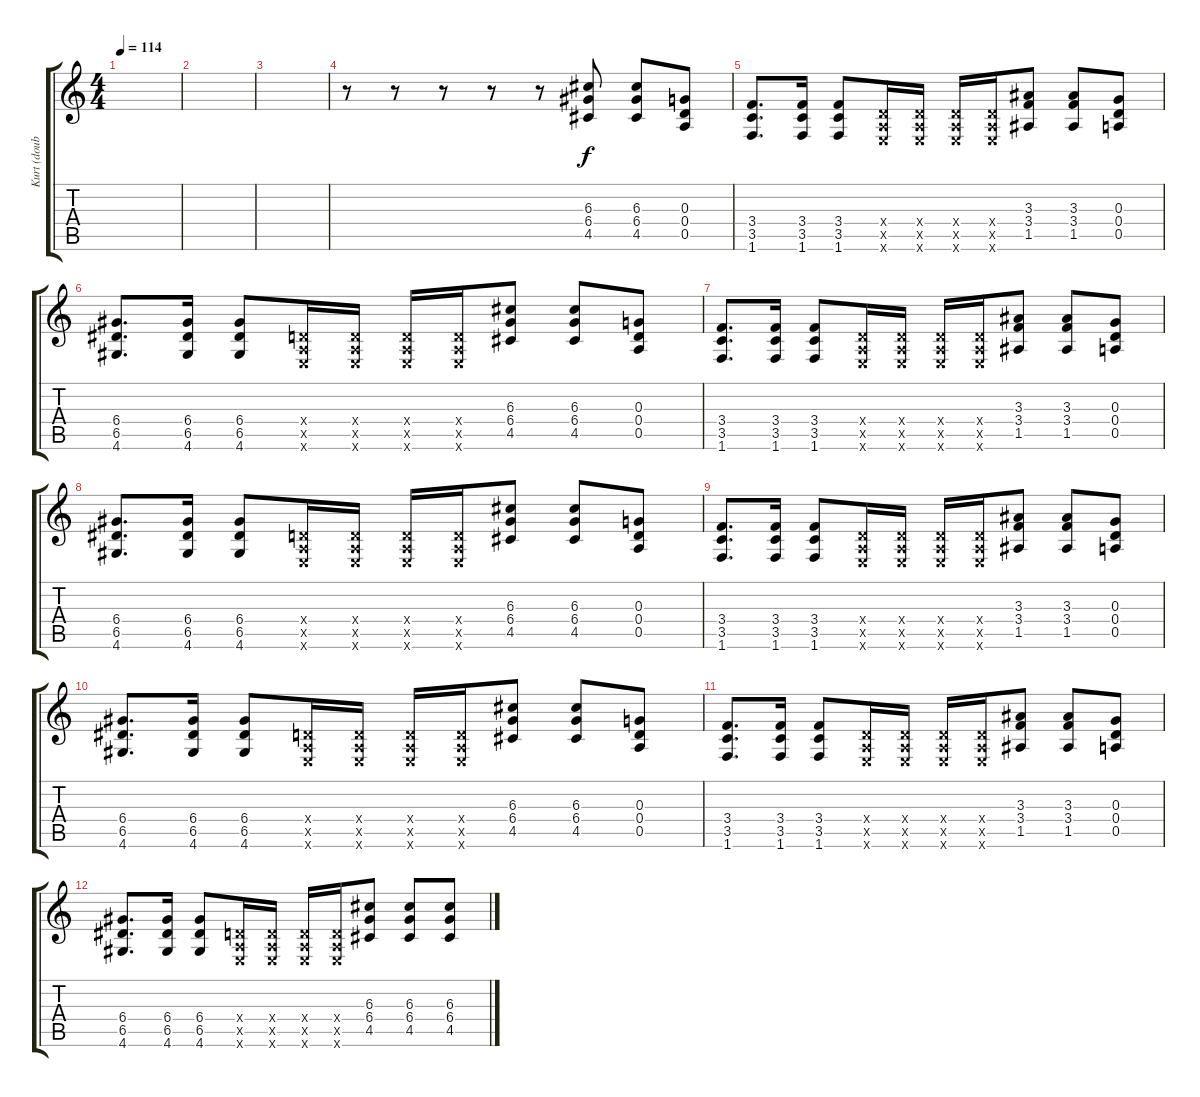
\track ("Kurt (double)" "Kurt (doub") {instrument distortionguitar}
\staff {score tabs}
\tuning (E4 B3 G3 D3 A2 E2) {hide}
\ts (4 4)
\tempo 114
\clef g2
\ks c
|
|
|
r.8 r.8 r.8 r.8 r.8 (6.3 6.4 4.5).8 (6.3 6.4 4.5).8 (0.3 0.4 0.5).8 |
(3.4 3.5 1.6).8{d} (3.4 3.5 1.6).16 (3.4 3.5 1.6).8 (0.4{x} 0.5{x} 0.6{x}).16 (0.4{x} 0.5{x} 0.6{x}).16 (0.4{x} 0.5{x} 0.6{x}).16 (0.4{x} 0.5{x} 0.6{x}).16 (3.3 3.4 1.5).8 (3.3 3.4 1.5).8 (0.3 0.4 0.5).8 |
(6.4 6.5 4.6).8{d} (6.4 6.5 4.6).16 (6.4 6.5 4.6).8 (0.4{x} 0.5{x} 0.6{x}).16 (0.4{x} 0.5{x} 0.6{x}).16 (0.4{x} 0.5{x} 0.6{x}).16 (0.4{x} 0.5{x} 0.6{x}).16 (6.3 6.4 4.5).8 (6.3 6.4 4.5).8 (0.3 0.4 0.5).8 |
(3.4 3.5 1.6).8{d} (3.4 3.5 1.6).16 (3.4 3.5 1.6).8 (0.4{x} 0.5{x} 0.6{x}).16 (0.4{x} 0.5{x} 0.6{x}).16 (0.4{x} 0.5{x} 0.6{x}).16 (0.4{x} 0.5{x} 0.6{x}).16 (3.3 3.4 1.5).8 (3.3 3.4 1.5).8 (0.3 0.4 0.5).8 |
(6.4 6.5 4.6).8{d} (6.4 6.5 4.6).16 (6.4 6.5 4.6).8 (0.4{x} 0.5{x} 0.6{x}).16 (0.4{x} 0.5{x} 0.6{x}).16 (0.4{x} 0.5{x} 0.6{x}).16 (0.4{x} 0.5{x} 0.6{x}).16 (6.3 6.4 4.5).8 (6.3 6.4 4.5).8 (0.3 0.4 0.5).8 |
(3.4 3.5 1.6).8{d} (3.4 3.5 1.6).16 (3.4 3.5 1.6).8 (0.4{x} 0.5{x} 0.6{x}).16 (0.4{x} 0.5{x} 0.6{x}).16 (0.4{x} 0.5{x} 0.6{x}).16 (0.4{x} 0.5{x} 0.6{x}).16 (3.3 3.4 1.5).8 (3.3 3.4 1.5).8 (0.3 0.4 0.5).8 |
(6.4 6.5 4.6).8{d} (6.4 6.5 4.6).16 (6.4 6.5 4.6).8 (0.4{x} 0.5{x} 0.6{x}).16 (0.4{x} 0.5{x} 0.6{x}).16 (0.4{x} 0.5{x} 0.6{x}).16 (0.4{x} 0.5{x} 0.6{x}).16 (6.3 6.4 4.5).8 (6.3 6.4 4.5).8 (0.3 0.4 0.5).8 |
(3.4 3.5 1.6).8{d} (3.4 3.5 1.6).16 (3.4 3.5 1.6).8 (0.4{x} 0.5{x} 0.6{x}).16 (0.4{x} 0.5{x} 0.6{x}).16 (0.4{x} 0.5{x} 0.6{x}).16 (0.4{x} 0.5{x} 0.6{x}).16 (3.3 3.4 1.5).8 (3.3 3.4 1.5).8 (0.3 0.4 0.5).8 |
(6.4 6.5 4.6).8{d} (6.4 6.5 4.6).16 (6.4 6.5 4.6).8 (0.4{x} 0.5{x} 0.6{x}).16 (0.4{x} 0.5{x} 0.6{x}).16 (0.4{x} 0.5{x} 0.6{x}).16 (0.4{x} 0.5{x} 0.6{x}).16 (6.3 6.4 4.5).8 (6.3 6.4 4.5).8 (6.3 6.4 4.5).8
